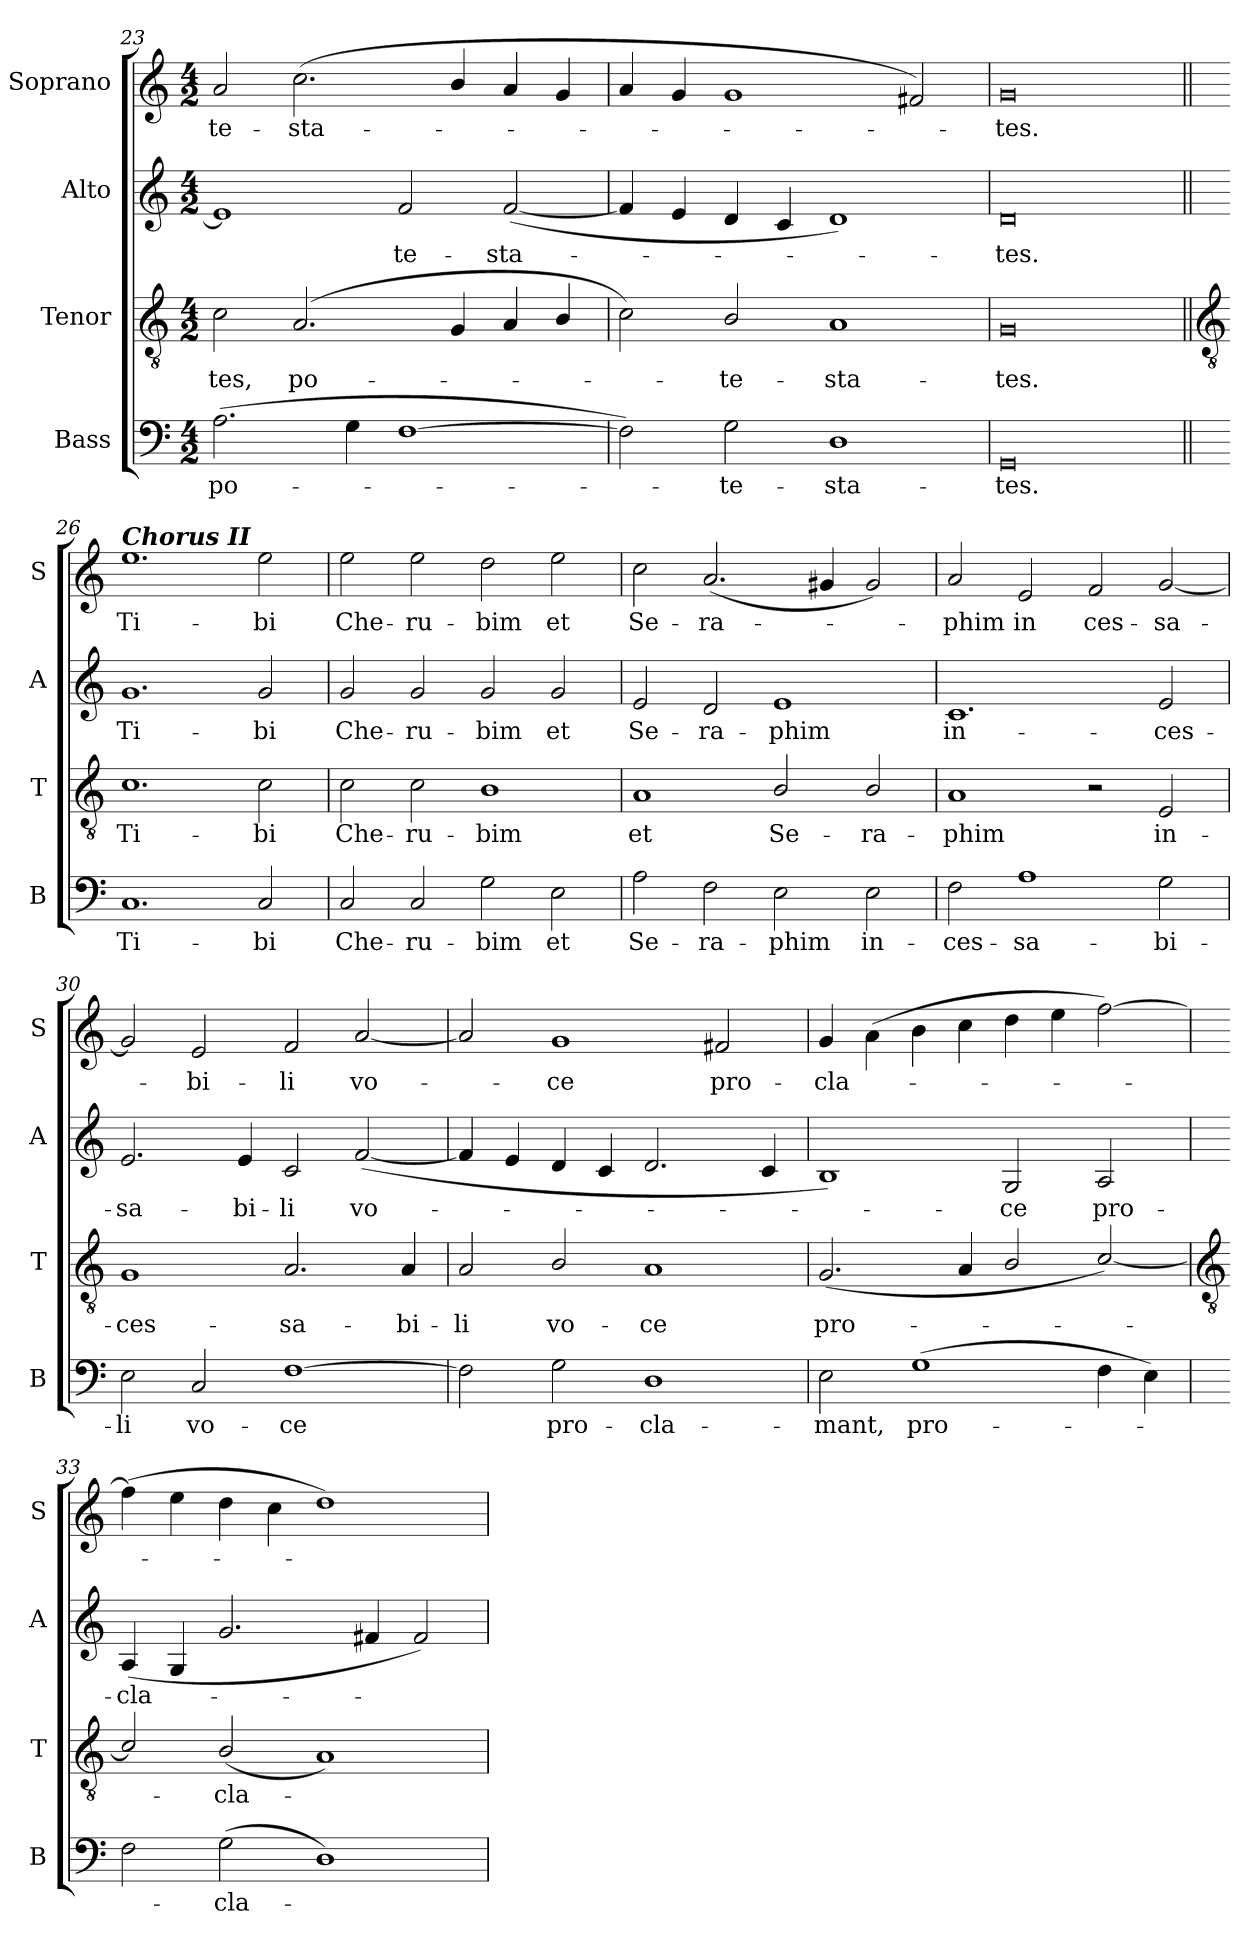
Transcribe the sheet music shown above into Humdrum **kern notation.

**kern	**text	**kern	**text	**kern	**text	**kern	**text
*part4	*part4	*part3	*part3	*part2	*part2	*part1	*part1
*staff4	*staff4	*staff3	*staff3	*staff2	*staff2	*staff1	*staff1
*I"Bass	*	*I"Tenor	*	*I"Alto	*	*I"Soprano	*
*I'B	*	*I'T	*	*I'A	*	*I'S	*
*clefF4	*	*clefGv2	*	*clefG2	*	*clefG2	*
*k[]	*	*k[]	*	*k[]	*	*k[]	*
*C:	*	*C:	*	*C:	*	*C:	*
*M4/2	*	*M4/2	*	*M4/2	*	*M4/2	*
=23	=23	=23	=23	=23	=23	=23	=23
!	!LO:LY:b	!	!LO:LY:b	!	!	!	!LO:LY:b
(>2.A	po-	2c	-tes,	1e]	.	2a	-te-
!	!	!	!LO:LY:b	!	!	!	!LO:LY:b
.	.	(<2.A	po-	.	.	(<2.cc	-sta-
4G	.	.	.	.	.	.	.
!	!	!	!	!	!LO:LY:b	!	!
[1F	.	.	.	2f	te-	.	.
.	.	4G	.	.	.	4b/	.
!	!	!	!	!	!LO:LY:b	!	!
.	.	4A	.	(<[2f	-sta-	4a	.
.	.	4B/	.	.	.	4g	.
=24	=24	=24	=24	=24	=24	=24	=24
2F])	.	2c)	.	4f]	.	4a	.
.	.	.	.	4e	.	4g	.
!	!LO:LY:b	!	!LO:LY:b	!	!	!	!
2G	te-	2B/	te-	4d	.	1g	.
.	.	.	.	4c	.	.	.
!	!LO:LY:b	!	!LO:LY:b	!	!	!	!
1D	-sta-	1A	-sta-	1d)	.	.	.
.	.	.	.	.	.	2f#X)	.
=25	=25	=25	=25	=25	=25	=25	=25
!	!LO:LY:b	!	!LO:LY:b	!	!LO:LY:b	!	!LO:LY:b
0GG	-tes.	0G	-tes.	0d	tes.	0g	tes.
!!LO:LB:g=z
=26||	=26||	=26||	=26||	=26||	=26||	=26||	=26||
*	*	*clefGv2	*	*	*	*	*
!	!	!	!	!	!	!LO:TX:a:Bi:t=Chorus II	!
!	!LO:LY:b	!	!LO:LY:b	!	!LO:LY:b	!	!LO:LY:b
1.C	Ti-	1.c	Ti-	1.g	Ti-	1.ee	Ti-
!	!LO:LY:b	!	!LO:LY:b	!	!LO:LY:b	!	!LO:LY:b
2C	-bi	2c	-bi	2g	-bi	2ee	-bi
=27	=27	=27	=27	=27	=27	=27	=27
!	!LO:LY:b	!	!LO:LY:b	!	!LO:LY:b	!	!LO:LY:b
2C	Che-	2c	Che-	2g	Che-	2ee	Che-
!	!LO:LY:b	!	!LO:LY:b	!	!LO:LY:b	!	!LO:LY:b
2C	-ru-	2c	-ru-	2g	-ru-	2ee	-ru-
!	!LO:LY:b	!	!LO:LY:b	!	!LO:LY:b	!	!LO:LY:b
2G	-bim	1B	-bim	2g	-bim	2dd	-bim
!	!LO:LY:b	!	!	!	!LO:LY:b	!	!LO:LY:b
2E	et	.	.	2g	et	2ee	et
=28	=28	=28	=28	=28	=28	=28	=28
!	!LO:LY:b	!	!LO:LY:b	!	!LO:LY:b	!	!LO:LY:b
2A	Se-	1A	et	2e	Se-	2cc	Se-
!	!LO:LY:b	!	!	!	!LO:LY:b	!	!LO:LY:b
2F	-ra-	.	.	2d	-ra-	(<2.a	-ra-
!	!LO:LY:b	!	!LO:LY:b	!	!LO:LY:b	!	!
2E	-phim	2B/	Se-	1e	-phim	.	.
.	.	.	.	.	.	4g#X	.
!	!LO:LY:b	!	!LO:LY:b	!	!	!	!
2E	in-	2B/	-ra-	.	.	2g#)	.
=29	=29	=29	=29	=29	=29	=29	=29
!	!LO:LY:b	!	!LO:LY:b	!	!LO:LY:b	!	!LO:LY:b
2F	-ces-	1A	-phim	1.c	in-	2a	phim
!	!LO:LY:b	!	!	!	!	!	!LO:LY:b
1A	-sa-	.	.	.	.	2e	in
!	!	!	!	!	!	!	!LO:LY:b
.	.	2r	.	.	.	2f	ces-
!	!LO:LY:b	!	!LO:LY:b	!	!LO:LY:b	!	!LO:LY:b
2G	-bi-	2E	in-	2e	-ces-	[2g	-sa-
=30	=30	=30	=30	=30	=30	=30	=30
!	!LO:LY:b	!	!LO:LY:b	!	!LO:LY:b	!	!
2E	-li	1G	-ces-	2.e	-sa-	2g]	.
!	!LO:LY:b	!	!	!	!	!	!LO:LY:b
2C	vo-	.	.	.	.	2e	bi-
!	!	!	!	!	!LO:LY:b	!	!
.	.	.	.	4e	-bi-	.	.
!	!LO:LY:b	!	!LO:LY:b	!	!LO:LY:b	!	!LO:LY:b
[1F	-ce	2.A	-sa-	2c	-li	2f	-li
!	!	!	!	!	!LO:LY:b	!	!LO:LY:b
.	.	.	.	(<[2f	vo-	[2a	vo-
!	!	!	!LO:LY:b	!	!	!	!
.	.	4A	-bi-	.	.	.	.
=31	=31	=31	=31	=31	=31	=31	=31
!	!	!	!LO:LY:b	!	!	!	!
2F]	.	2A	-li	4f]	.	2a]	.
.	.	.	.	4e	.	.	.
!	!LO:LY:b	!	!LO:LY:b	!	!	!	!LO:LY:b
2G	pro-	2B/	vo-	4d	.	1g	ce
.	.	.	.	4c	.	.	.
!	!LO:LY:b	!	!LO:LY:b	!	!	!	!
1D	-cla-	1A	-ce	2.d	.	.	.
!	!	!	!	!	!	!	!LO:LY:b
.	.	.	.	.	.	2f#X	pro-
.	.	.	.	4c	.	.	.
=32	=32	=32	=32	=32	=32	=32	=32
!	!LO:LY:b	!	!LO:LY:b	!	!	!	!LO:LY:b
2E	-mant,	(<2.G	pro-	1B)	.	4g	-cla-
.	.	.	.	.	.	(>4a\	.
!	!LO:LY:b	!	!	!	!	!	!
(>1G	pro-	.	.	.	.	4b	.
.	.	4A	.	.	.	4cc	.
!	!	!	!	!	!LO:LY:b	!	!
.	.	2B/	.	2G	ce	4dd	.
.	.	.	.	.	.	4ee	.
!	!	!	!	!	!LO:LY:b	!	!
4F	.	[2c/)	.	2A	pro-	[2ff)	.
4E)	.	.	.	.	.	.	.
!!LO:LB:g=z
=33	=33	=33	=33	=33	=33	=33	=33
*	*	*clefGv2	*	*	*	*	*
!	!	!	!	!	!LO:LY:b	!	!
2F	.	2c/]	.	(<4A	-cla-	(>4ff]	.
.	.	.	.	4G	.	4ee	.
!	!LO:LY:b	!	!LO:LY:b	!	!	!	!
(>2G	cla-	(<2B/	cla-	2.g	.	4dd	.
.	.	.	.	.	.	4cc	.
1D)	.	1A)	.	.	.	1dd)	.
.	.	.	.	4f#X	.	.	.
.	.	.	.	2f#)	.	.	.
=	=	=	=	=	=	=	=
*-	*-	*-	*-	*-	*-	*-	*-
